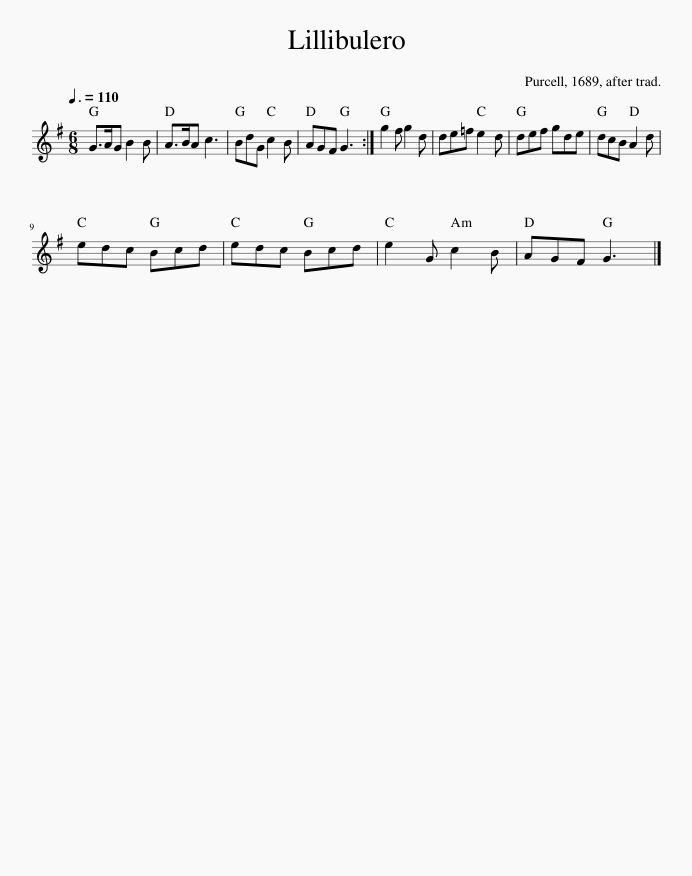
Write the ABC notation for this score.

X:1
L:1/8
Q:3/8=110
M:6/8
I:linebreak $
K:G
V:1 treble
V:1
 G>AG B2 B | A>BA c3 | BdG c2 B | AGF G3 :| g2 f g2 d | %5
 de=f e2 d | def gde | dcB A2 d |$ edc Bcd | edc Bcd | %10
 e2 G c2 B | AGF G3 |] %12
